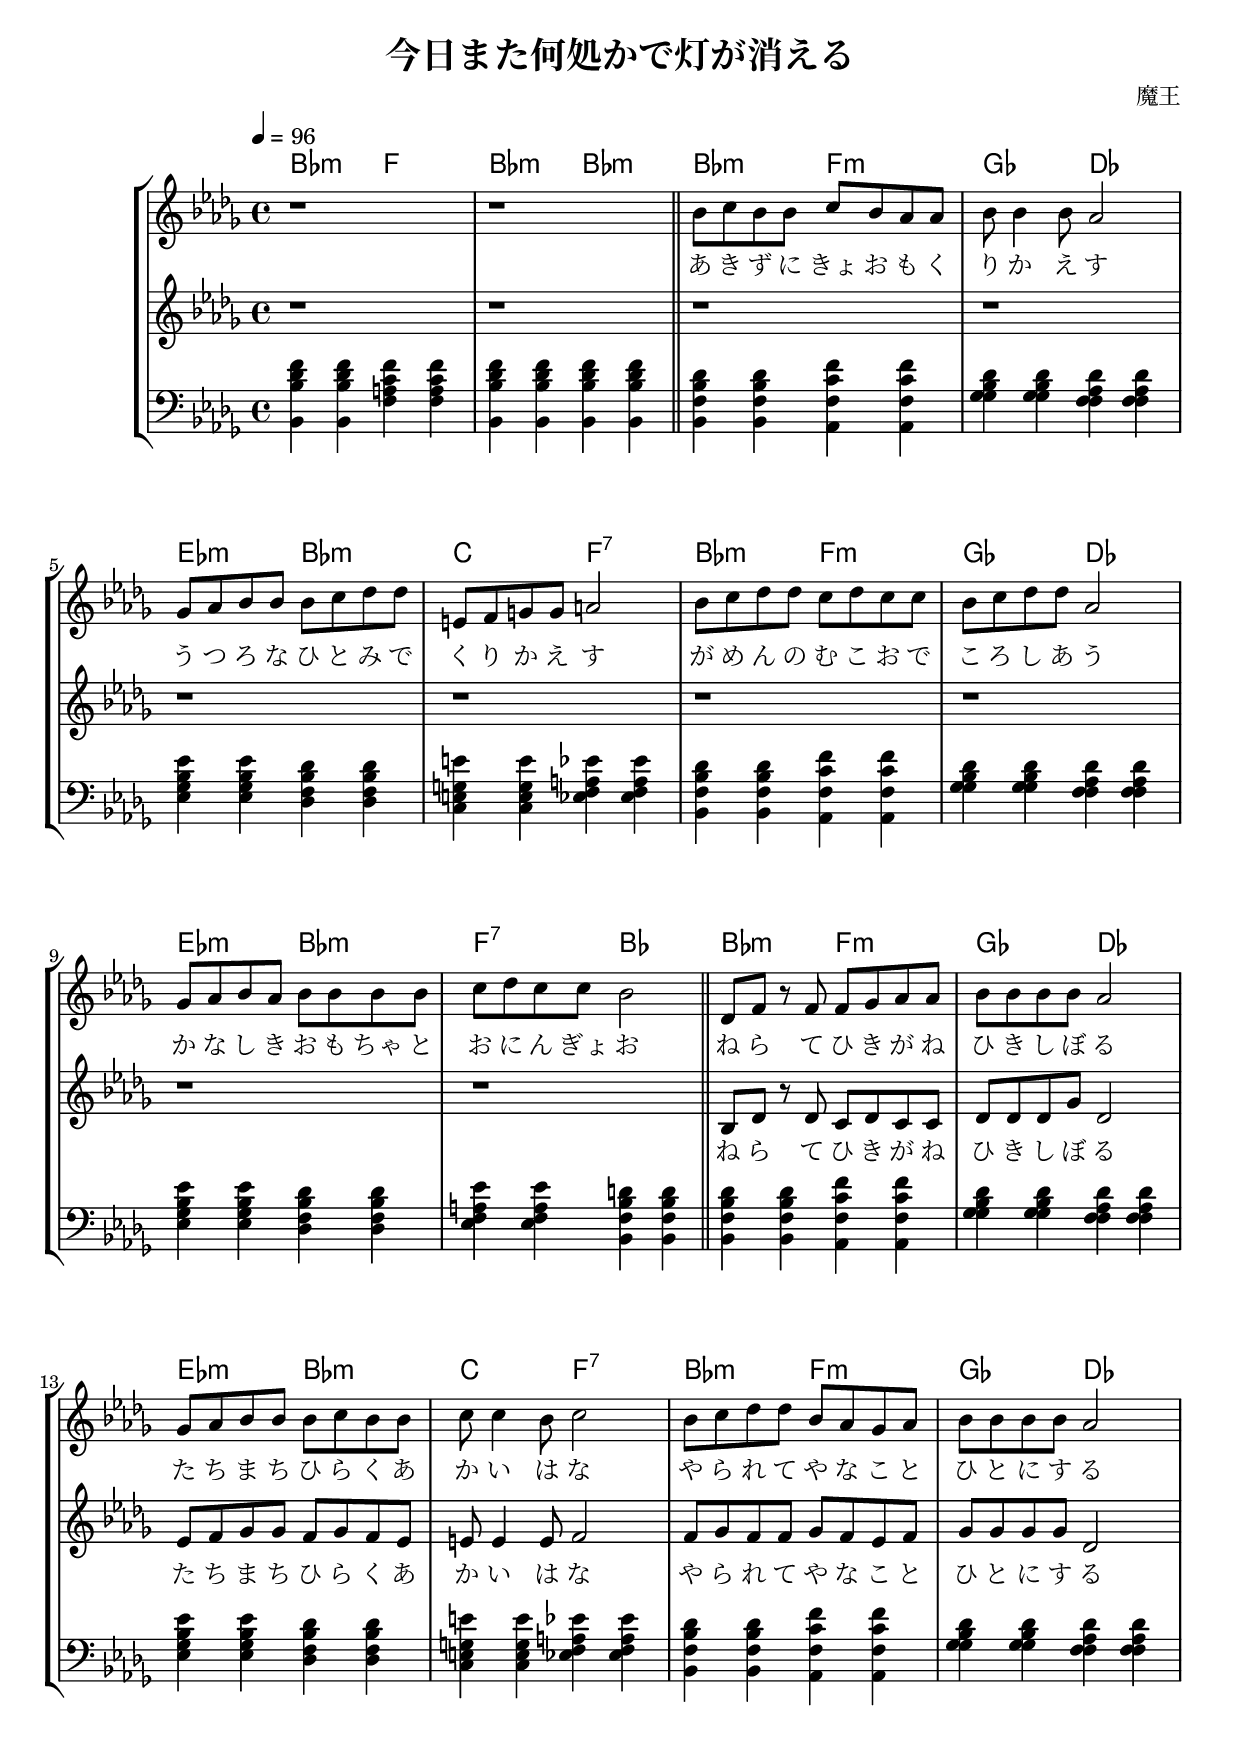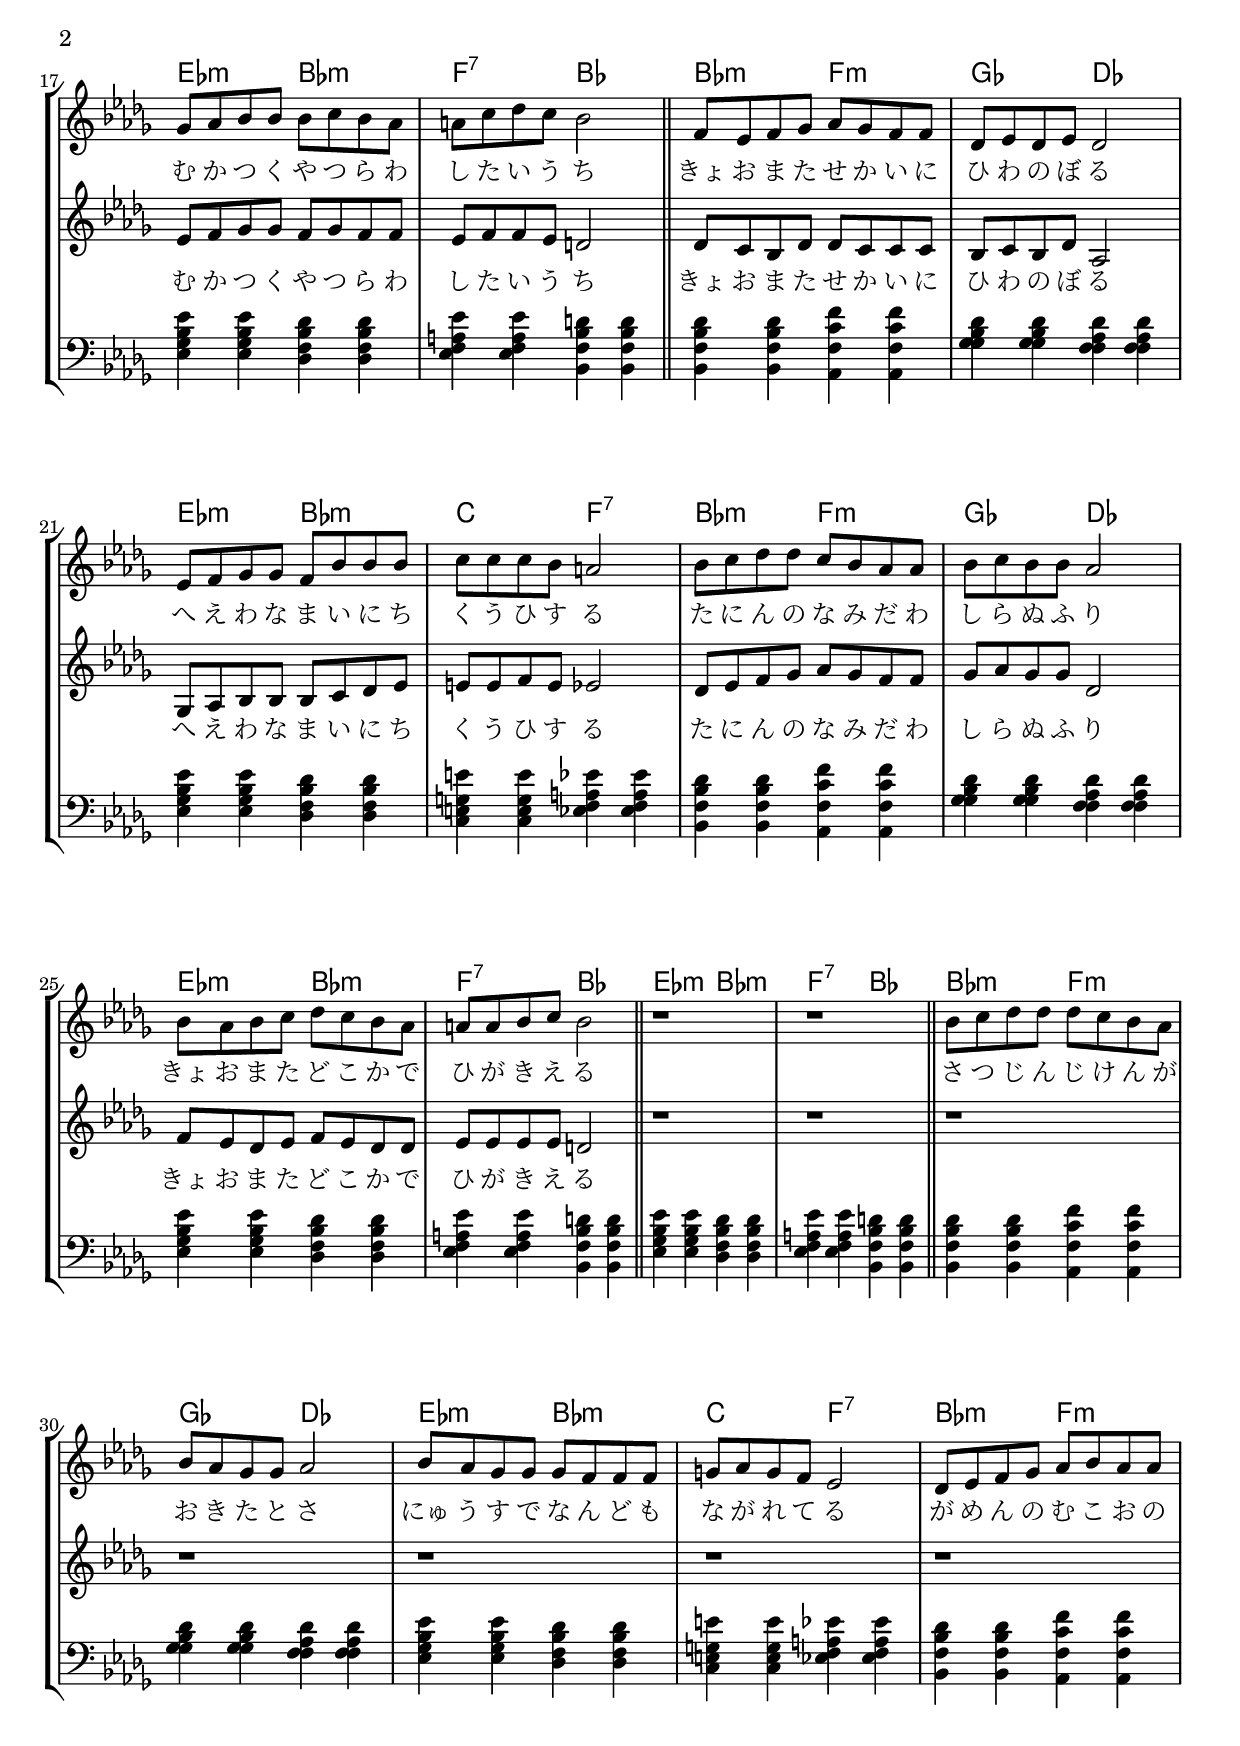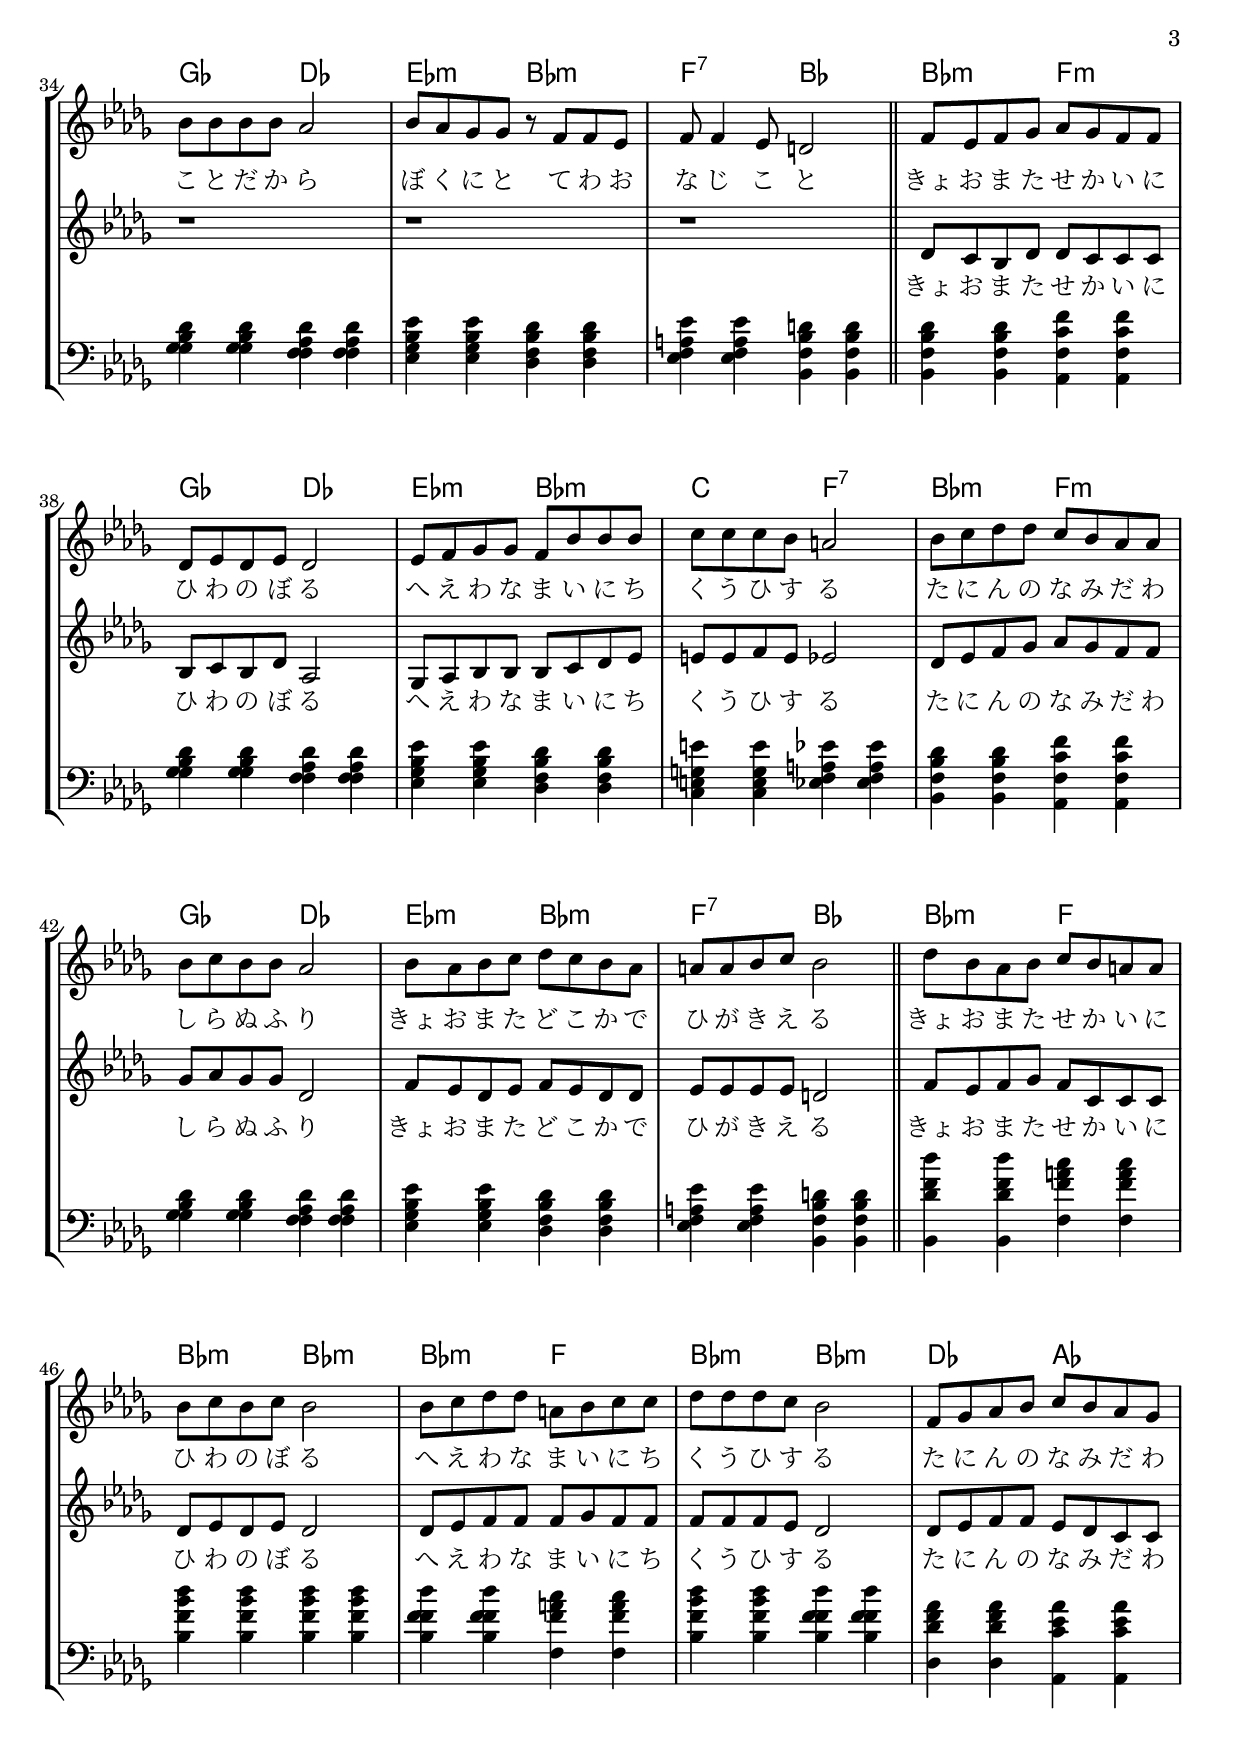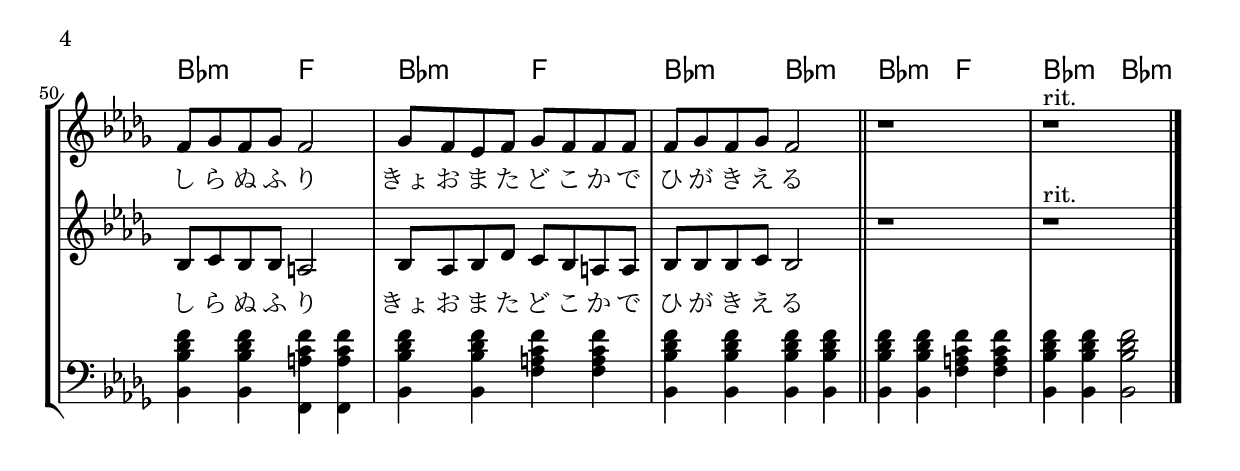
\version "2.12.1"

\header {
	title = \markup {今日また何処かで灯が消える}
	composer = \markup \center-column {魔王}
}

harmony = \chordmode {
	bes2:m f bes:m bes:m 

	bes:m f:m ges des es:m bes:m c f:7 bes:m f:m ges des es:m bes:m f:7 bes 

	bes:m f:m ges des es:m bes:m c f:7 bes:m f:m ges des es:m bes:m f:7 bes 

	bes:m f:m ges des es:m bes:m c f:7 bes:m f:m ges des es:m bes:m f:7 bes 

	es:m bes:m f:7 bes 

	bes:m f:m ges des es:m bes:m c f:7 bes:m f:m ges des es:m bes:m f:7 bes 

	bes:m f:m ges des es:m bes:m c f:7 bes:m f:m ges des es:m bes:m f:7 bes 

	bes:m f bes:m bes:m bes:m f bes:m bes:m des as bes:m f bes:m f bes:m bes:m 

	bes:m f bes:m bes:m 
}

melody = {
	\key des \major
	\tempo 4 = 96
	r1 | r1   
	\set Staff.midiInstrument = #"fss0.23"
	bes'8  c''8  bes'8  bes'8  c''8  bes'8  as'8  as'8 
	bes'8  bes'4  bes'8  as'2 
	ges'8  as'8  bes'8  bes'8  bes'8  c''8  des''8  des''8 
	e'8  f'8  g'8  g'8  a'2 
	bes'8  c''8  des''8  des''8  c''8  des''8  c''8  c''8 
	bes'8  c''8  des''8  des''8  as'2 
	ges'8  as'8  bes'8  as'8  bes'8  bes'8  bes'8  bes'8 
	c''8  des''8  c''8  c''8  bes'2
	\set Staff.midiInstrument = #"fss0.23"
	des'8  f'8  r8  f'8  f'8  ges'8  as'8  as'8 
	bes'8  bes'8  bes'8  bes'8  as'2 
	ges'8  as'8  bes'8  bes'8  bes'8  c''8  bes'8  bes'8 
	c''8  c''4  bes'8  c''2 
	bes'8  c''8  des''8  des''8  bes'8  as'8  ges'8  as'8 
	bes'8  bes'8  bes'8  bes'8  as'2 
	ges'8  as'8  bes'8  bes'8  bes'8  c''8  bes'8  as'8 
	a'8  c''8  des''8  c''8  bes'2
	\set Staff.midiInstrument = #"fss0.23"
	f'8  es'8  f'8  ges'8  as'8  ges'8  f'8  f'8 
	des'8  es'8  des'8  es'8  des'2 
	es'8  f'8  ges'8  ges'8  f'8  bes'8  bes'8  bes'8 
	c''8  c''8  c''8  bes'8  a'2 
	bes'8  c''8  des''8  des''8  c''8  bes'8  as'8  as'8 
	bes'8  c''8  bes'8  bes'8  as'2 
	bes'8  as'8  bes'8  c''8  des''8  c''8  bes'8  as'8 
	a'8  a'8  bes'8  c''8  bes'2
	r1 | r1   
	\set Staff.midiInstrument = #"fss0.23"
	bes'8  c''8  des''8  des''8  des''8  c''8  bes'8  as'8 
	bes'8  as'8  ges'8  ges'8  as'2 
	bes'8  as'8  ges'8  ges'8  ges'8  f'8  f'8  f'8 
	g'8  as'8  g'8  f'8  es'2 
	des'8  es'8  f'8  ges'8  as'8  bes'8  as'8  as'8 
	bes'8  bes'8  bes'8  bes'8  as'2 
	bes'8  as'8  ges'8  ges'8  r8  f'8  f'8  es'8 
	f'8  f'4  es'8  d'2
	\set Staff.midiInstrument = #"fss0.23"
	f'8  es'8  f'8  ges'8  as'8  ges'8  f'8  f'8 
	des'8  es'8  des'8  es'8  des'2 
	es'8  f'8  ges'8  ges'8  f'8  bes'8  bes'8  bes'8 
	c''8  c''8  c''8  bes'8  a'2 
	bes'8  c''8  des''8  des''8  c''8  bes'8  as'8  as'8 
	bes'8  c''8  bes'8  bes'8  as'2 
	bes'8  as'8  bes'8  c''8  des''8  c''8  bes'8  as'8 
	a'8  a'8  bes'8  c''8  bes'2
	\set Staff.midiInstrument = #"fss0.23"
	des''8  bes'8  as'8  bes'8  c''8  bes'8  a'8  a'8 
	bes'8  c''8  bes'8  c''8  bes'2 
	bes'8  c''8  des''8  des''8  a'8  bes'8  c''8  c''8 
	des''8  des''8  des''8  c''8  bes'2 
	f'8  ges'8  as'8  bes'8  c''8  bes'8  as'8  ges'8 
	f'8  ges'8  f'8  ges'8  f'2 
	ges'8  f'8  es'8  f'8  ges'8  f'8  f'8  f'8 
	f'8  ges'8  f'8  ges'8  f'2
	r1 | r1^"rit." \bar "|."
}

words = \lyricmode {
	
	あ  き  ず  に  きょ  お  も  く  り  か  え  す  う  つ  ろ  な  ひ  と  み  で  く  り  か  え  す  が  め  ん  の  む  こ  お  で  こ  ろ  し  あ  う  か  な  し  き  お  も  ちゃ  と  お  に  ん  ぎょ  お  
	ね  ら  て  ひ  き  が  ね  ひ  き  し  ぼ  る  た  ち  ま  ち  ひ  ら  く  あ  か  い  は  な  や  ら  れ  て  や  な  こ  と  ひ  と  に  す  る  む  か  つ  く  や  つ  ら  わ  し  た  い  う  ち  
	きょ  お  ま  た  せ  か  い  に  ひ  わ  の  ぼ  る  へ  え  わ  な  ま  い  に  ち  く  う  ひ  す  る  た  に  ん  の  な  み  だ  わ  し  ら  ぬ  ふ  り  きょ  お  ま  た  ど  こ  か  で  ひ  が  き  え  る  
	
	さ  つ  じ  ん  じ  け  ん  が  お  き  た  と  さ  にゅ  う  す  で  な  ん  ど  も  な  が  れ  て  る  が  め  ん  の  む  こ  お  の  こ  と  だ  か  ら  ぼ  く  に  と  て  わ  お  な  じ  こ  と  
	きょ  お  ま  た  せ  か  い  に  ひ  わ  の  ぼ  る  へ  え  わ  な  ま  い  に  ち  く  う  ひ  す  る  た  に  ん  の  な  み  だ  わ  し  ら  ぬ  ふ  り  きょ  お  ま  た  ど  こ  か  で  ひ  が  き  え  る  
	きょ  お  ま  た  せ  か  い  に  ひ  わ  の  ぼ  る  へ  え  わ  な  ま  い  に  ち  く  う  ひ  す  る  た  に  ん  の  な  み  だ  わ  し  ら  ぬ  ふ  り  きょ  お  ま  た  ど  こ  か  で  ひ  が  き  え  る  
	
}

secondmelody = {
	\key des \major
	\tempo 4 = 96
	r1 | r1   
	r1 | r1 | r1 | r1 | r1 | r1 | r1 | r1   
	\set Staff.midiInstrument = #"fss0.35"
	bes8  des'8  r8  des'8  c'8  des'8  c'8  c'8 
	des'8  des'8  des'8  ges'8  des'2 
	es'8  f'8  ges'8  ges'8  f'8  ges'8  f'8  es'8 
	e'8  e'4  e'8  f'2 
	f'8  ges'8  f'8  f'8  ges'8  f'8  es'8  f'8 
	ges'8  ges'8  ges'8  ges'8  des'2 
	es'8  f'8  ges'8  ges'8  f'8  ges'8  f'8  f'8 
	es'8  f'8  f'8  es'8  d'2
	\set Staff.midiInstrument = #"fss0.35"
	des'8  c'8  bes8  des'8  des'8  c'8  c'8  c'8 
	bes8  c'8  bes8  des'8  as2 
	ges8  as8  bes8  bes8  bes8  c'8  des'8  es'8 
	e'8  e'8  f'8  e'8  es'2 
	des'8  es'8  f'8  ges'8  as'8  ges'8  f'8  f'8 
	ges'8  as'8  ges'8  ges'8  des'2 
	f'8  es'8  des'8  es'8  f'8  es'8  des'8  des'8 
	es'8  es'8  es'8  es'8  d'2
	r1 | r1   
	r1 | r1 | r1 | r1 | r1 | r1 | r1 | r1   
	\set Staff.midiInstrument = #"fss0.35"
	des'8  c'8  bes8  des'8  des'8  c'8  c'8  c'8 
	bes8  c'8  bes8  des'8  as2 
	ges8  as8  bes8  bes8  bes8  c'8  des'8  es'8 
	e'8  e'8  f'8  e'8  es'2 
	des'8  es'8  f'8  ges'8  as'8  ges'8  f'8  f'8 
	ges'8  as'8  ges'8  ges'8  des'2 
	f'8  es'8  des'8  es'8  f'8  es'8  des'8  des'8 
	es'8  es'8  es'8  es'8  d'2
	\set Staff.midiInstrument = #"fss0.35"
	f'8  es'8  f'8  ges'8  f'8  c'8  c'8  c'8 
	des'8  es'8  des'8  es'8  des'2 
	des'8  es'8  f'8  f'8  f'8  ges'8  f'8  f'8 
	f'8  f'8  f'8  es'8  des'2 
	des'8  es'8  f'8  f'8  es'8  des'8  c'8  c'8 
	bes8  c'8  bes8  bes8  a2 
	bes8  as8  bes8  des'8  c'8  bes8  a8  a8 
	bes8  bes8  bes8  c'8  bes2
	r1 | r1^"rit." \bar "|."
}

secondwords = \lyricmode {
	
	
	ね  ら  て  ひ  き  が  ね  ひ  き  し  ぼ  る  た  ち  ま  ち  ひ  ら  く  あ  か  い  は  な  や  ら  れ  て  や  な  こ  と  ひ  と  に  す  る  む  か  つ  く  や  つ  ら  わ  し  た  い  う  ち  
	きょ  お  ま  た  せ  か  い  に  ひ  わ  の  ぼ  る  へ  え  わ  な  ま  い  に  ち  く  う  ひ  す  る  た  に  ん  の  な  み  だ  わ  し  ら  ぬ  ふ  り  きょ  お  ま  た  ど  こ  か  で  ひ  が  き  え  る  
	
	
	きょ  お  ま  た  せ  か  い  に  ひ  わ  の  ぼ  る  へ  え  わ  な  ま  い  に  ち  く  う  ひ  す  る  た  に  ん  の  な  み  だ  わ  し  ら  ぬ  ふ  り  きょ  お  ま  た  ど  こ  か  で  ひ  が  き  え  る  
	きょ  お  ま  た  せ  か  い  に  ひ  わ  の  ぼ  る  へ  え  わ  な  ま  い  に  ち  く  う  ひ  す  る  た  に  ん  の  な  み  だ  わ  し  ら  ぬ  ふ  り  きょ  お  ま  た  ど  こ  か  で  ひ  が  き  え  る  
	
}

tempochange = {
	\tempo 4 = 96
	r1 | r1 \bar "||"
	\tempo 4 = 96
	r1 | r1 | r1 | r1 | r1 | r1 | r1 | r1 \bar "||"
	\tempo 4 = 96
	r1 | r1 | r1 | r1 | r1 | r1 | r1 | r1 \bar "||"
	\tempo 4 = 96
	r1 | r1 | r1 | r1 | r1 | r1 | r1 | r1 \bar "||"
	\tempo 4 = 96
	r1 | r1 \bar "||"
	\tempo 4 = 96
	r1 | r1 | r1 | r1 | r1 | r1 | r1 | r1 \bar "||"
	\tempo 4 = 96
	r1 | r1 | r1 | r1 | r1 | r1 | r1 | r1 \bar "||"
	\tempo 4 = 96
	r1 | r1 | r1 | r1 | r1 | r1 | r1 | r1 \bar "||"
	\tempo 4 = 96
	r1 | \tempo 4 = 72 r2 \tempo 4 = 64 r2 \bar "|."
}

mainacc = {
	\clef bass
	\set Staff.midiInstrument = #"Acoustic grand"
	\key des \major
	\tempo 4 = 96
	<bes, bes des' f'>4 <bes, bes des' f'>4
	<f a c' f'>4 <f a c' f'>4
	<bes, bes des' f'>4 <bes, bes des' f'>4
	<bes, bes des' f'>4 <bes, bes des' f'>4
	\bar "||"

	\set Staff.midiInstrument = #"Acoustic grand"
	<bes, f bes des'>4 <bes, f bes des'>4
	<as, f c' f'>4 <as, f c' f'>4
	<ges ges bes des'>4 <ges ges bes des'>4
	<f f as des'>4 <f f as des'>4
	<es ges bes es'>4 <es ges bes es'>4
	<des f bes des'>4 <des f bes des'>4
	<c e g e'>4 <c e g e'>4
	<f es a es'>4 <f es a es'>4
	<bes, f bes des'>4 <bes, f bes des'>4
	<as, f c' f'>4 <as, f c' f'>4
	<ges ges bes des'>4 <ges ges bes des'>4
	<f f as des'>4 <f f as des'>4
	<es ges bes es'>4 <es ges bes es'>4
	<des f bes des'>4 <des f bes des'>4
	<f es a es'>4 <f es a es'>4
	<bes, f bes d'>4 <bes, f bes d'>4
	\bar "||"

	\set Staff.midiInstrument = #"Acoustic grand"
	<bes, f bes des'>4 <bes, f bes des'>4
	<as, f c' f'>4 <as, f c' f'>4
	<ges ges bes des'>4 <ges ges bes des'>4
	<f f as des'>4 <f f as des'>4
	<es ges bes es'>4 <es ges bes es'>4
	<des f bes des'>4 <des f bes des'>4
	<c e g e'>4 <c e g e'>4
	<f es a es'>4 <f es a es'>4
	<bes, f bes des'>4 <bes, f bes des'>4
	<as, f c' f'>4 <as, f c' f'>4
	<ges ges bes des'>4 <ges ges bes des'>4
	<f f as des'>4 <f f as des'>4
	<es ges bes es'>4 <es ges bes es'>4
	<des f bes des'>4 <des f bes des'>4
	<f es a es'>4 <f es a es'>4
	<bes, f bes d'>4 <bes, f bes d'>4
	\bar "||"

	\set Staff.midiInstrument = #"Acoustic grand"
	<bes, f bes des'>4 <bes, f bes des'>4
	<as, f c' f'>4 <as, f c' f'>4
	<ges ges bes des'>4 <ges ges bes des'>4
	<f f as des'>4 <f f as des'>4
	<es ges bes es'>4 <es ges bes es'>4
	<des f bes des'>4 <des f bes des'>4
	<c e g e'>4 <c e g e'>4
	<f es a es'>4 <f es a es'>4
	<bes, f bes des'>4 <bes, f bes des'>4
	<as, f c' f'>4 <as, f c' f'>4
	<ges ges bes des'>4 <ges ges bes des'>4
	<f f as des'>4 <f f as des'>4
	<es ges bes es'>4 <es ges bes es'>4
	<des f bes des'>4 <des f bes des'>4
	<f es a es'>4 <f es a es'>4
	<bes, f bes d'>4 <bes, f bes d'>4
	\bar "||"

	\set Staff.midiInstrument = #"Acoustic grand"
	<es ges bes es'>4 <es ges bes es'>4
	<des f bes des'>4 <des f bes des'>4
	<f es a es'>4 <f es a es'>4
	<bes, f bes d'>4 <bes, f bes d'>4
	\bar "||"

	\set Staff.midiInstrument = #"Acoustic grand"
	<bes, f bes des'>4 <bes, f bes des'>4
	<as, f c' f'>4 <as, f c' f'>4
	<ges ges bes des'>4 <ges ges bes des'>4
	<f f as des'>4 <f f as des'>4
	<es ges bes es'>4 <es ges bes es'>4
	<des f bes des'>4 <des f bes des'>4
	<c e g e'>4 <c e g e'>4
	<f es a es'>4 <f es a es'>4
	<bes, f bes des'>4 <bes, f bes des'>4
	<as, f c' f'>4 <as, f c' f'>4
	<ges ges bes des'>4 <ges ges bes des'>4
	<f f as des'>4 <f f as des'>4
	<es ges bes es'>4 <es ges bes es'>4
	<des f bes des'>4 <des f bes des'>4
	<f es a es'>4 <f es a es'>4
	<bes, f bes d'>4 <bes, f bes d'>4
	\bar "||"

	\set Staff.midiInstrument = #"Acoustic grand"
	<bes, f bes des'>4 <bes, f bes des'>4
	<as, f c' f'>4 <as, f c' f'>4
	<ges ges bes des'>4 <ges ges bes des'>4
	<f f as des'>4 <f f as des'>4
	<es ges bes es'>4 <es ges bes es'>4
	<des f bes des'>4 <des f bes des'>4
	<c e g e'>4 <c e g e'>4
	<f es a es'>4 <f es a es'>4
	<bes, f bes des'>4 <bes, f bes des'>4
	<as, f c' f'>4 <as, f c' f'>4
	<ges ges bes des'>4 <ges ges bes des'>4
	<f f as des'>4 <f f as des'>4
	<es ges bes es'>4 <es ges bes es'>4
	<des f bes des'>4 <des f bes des'>4
	<f es a es'>4 <f es a es'>4
	<bes, f bes d'>4 <bes, f bes d'>4
	\bar "||"

	\set Staff.midiInstrument = #"Acoustic grand"
	<bes, f' des' des''>4 <bes, f' des' des''>4
	<f f' a' c''>4 <f f' a' c''>4
	<bes f' bes' des''>4 <bes f' bes' des''>4
	<bes f' bes' des''>4 <bes f' bes' des''>4
	<bes f' f' des''>4 <bes f' f' des''>4
	<f f' a' c''>4 <f f' a' c''>4
	<bes f' bes' des''>4 <bes f' bes' des''>4
	<bes f' f' des''>4 <bes f' f' des''>4
	<des des' f' as'>4 <des des' f' as'>4
	<as, c' es' as'>4 <as, c' es' as'>4
	<bes, bes des' f'>4 <bes, bes des' f'>4
	<f, a c' f'>4 <f, a c' f'>4
	<bes, bes des' f'>4 <bes, bes des' f'>4
	<f a c' f'>4 <f a c' f'>4
	<bes, bes des' f'>4 <bes, bes des' f'>4
	<bes, bes des' f'>4 <bes, bes des' f'>4
	\bar "||"

	\set Staff.midiInstrument = #"Acoustic grand"
	<bes, bes des' f'>4 <bes, bes des' f'>4
	<f a c' f'>4 <f a c' f'>4
	<bes, bes des' f'>4 <bes, bes des' f'>4
	<bes, bes des' f'>2
	\bar "|."
}

subacc = {
	\clef bass
	\set Staff.midiInstrument = #"Pan Flute"
	\key des \major
	\tempo 4 = 96
	<bes, bes des' f'>2
	<f a c' f'>2
	<bes, bes des' f'>2
	<bes, bes des' f'>2
	\bar "||"

	\set Staff.midiInstrument = #"Pan Flute"
	<bes, f bes des'>2
	<as, f c' f'>2
	<ges ges bes des'>2
	<f f as des'>2
	<es ges bes es'>2
	<des f bes des'>2
	<c e g e'>2
	<f es a es'>2
	<bes, f bes des'>2
	<as, f c' f'>2
	<ges ges bes des'>2
	<f f as des'>2
	<es ges bes es'>2
	<des f bes des'>2
	<f es a es'>2
	<bes, f bes d'>2
	\bar "||"

	\set Staff.midiInstrument = #"Pan Flute"
	<bes, f bes des'>2
	<as, f c' f'>2
	<ges ges bes des'>2
	<f f as des'>2
	<es ges bes es'>2
	<des f bes des'>2
	<c e g e'>2
	<f es a es'>2
	<bes, f bes des'>2
	<as, f c' f'>2
	<ges ges bes des'>2
	<f f as des'>2
	<es ges bes es'>2
	<des f bes des'>2
	<f es a es'>2
	<bes, f bes d'>2
	\bar "||"

	\set Staff.midiInstrument = #"Pan Flute"
	<bes, f bes des'>2
	<as, f c' f'>2
	<ges ges bes des'>2
	<f f as des'>2
	<es ges bes es'>2
	<des f bes des'>2
	<c e g e'>2
	<f es a es'>2
	<bes, f bes des'>2
	<as, f c' f'>2
	<ges ges bes des'>2
	<f f as des'>2
	<es ges bes es'>2
	<des f bes des'>2
	<f es a es'>2
	<bes, f bes d'>2
	\bar "||"

	\set Staff.midiInstrument = #"Pan Flute"
	<es ges bes es'>2
	<des f bes des'>2
	<f es a es'>2
	<bes, f bes d'>2
	\bar "||"

	\set Staff.midiInstrument = #"Pan Flute"
	<bes, f bes des'>2
	<as, f c' f'>2
	<ges ges bes des'>2
	<f f as des'>2
	<es ges bes es'>2
	<des f bes des'>2
	<c e g e'>2
	<f es a es'>2
	<bes, f bes des'>2
	<as, f c' f'>2
	<ges ges bes des'>2
	<f f as des'>2
	<es ges bes es'>2
	<des f bes des'>2
	<f es a es'>2
	<bes, f bes d'>2
	\bar "||"

	\set Staff.midiInstrument = #"Pan Flute"
	<bes, f bes des'>2
	<as, f c' f'>2
	<ges ges bes des'>2
	<f f as des'>2
	<es ges bes es'>2
	<des f bes des'>2
	<c e g e'>2
	<f es a es'>2
	<bes, f bes des'>2
	<as, f c' f'>2
	<ges ges bes des'>2
	<f f as des'>2
	<es ges bes es'>2
	<des f bes des'>2
	<f es a es'>2
	<bes, f bes d'>2
	\bar "||"

	\set Staff.midiInstrument = #"Pan Flute"
	<bes, f' des' des''>2
	<f f' a' c''>2
	<bes f' bes' des''>2
	<bes f' bes' des''>2
	<bes f' f' des''>2
	<f f' a' c''>2
	<bes f' bes' des''>2
	<bes f' f' des''>2
	<des des' f' as'>2
	<as, c' es' as'>2
	<bes, bes des' f'>2
	<f, a c' f'>2
	<bes, bes des' f'>2
	<f a c' f'>2
	<bes, bes des' f'>2
	<bes, bes des' f'>2
	\bar "||"

	\set Staff.midiInstrument = #"Pan Flute"
	<bes, bes des' f'>2
	<f a c' f'>2
	<bes, bes des' f'>2
	<bes, bes des' f'>2
	\bar "|."
}

percA = {
	\drummode {
	cymr4 cymr4 cymr4 cymr4  |cymr4 cymr8 cymr16 cymr16 cymr4 cymr4  \bar "||"
	cymr4 cymr4 cymr4 cymr4  |cymr4 cymr8 cymr16 cymr16 cymr4 cymr4  |cymr4 cymr4 cymr4 cymr4  |cymr4 cymr2.  |cymr4 cymr4 cymr4 cymr4  |cymr4 cymr8 cymr16 cymr16 cymr4 cymr4  |cymr4 cymr4 cymr4 cymr4  |cymr4 cymr2.  \bar "||"
	cymr4 cymr4 cymr4 cymr4  |cymr4 cymr8 cymr16 cymr16 cymr4 cymr4  |cymr4 cymr4 cymr4 cymr4  |cymr4 cymr2.  |cymr4 cymr4 cymr4 cymr4  |cymr4 cymr8 cymr16 cymr16 cymr4 cymr4  |cymr4 cymr4 cymr4 cymr4  |cymr4 cymr2.  \bar "||"
	cymr4 cymr4 cymr4 cymr4  |cymr4 cymr8 cymr16 cymr16 cymr4 cymr4  |cymr4 cymr4 cymr4 cymr4  |cymr4 cymr2.  |cymr4 cymr4 cymr4 cymr4  |cymr4 cymr8 cymr16 cymr16 cymr4 cymr4  |cymr4 cymr4 cymr4 cymr4  |cymr4 cymr2.  \bar "||"
	cymr4 cymr4 cymr4 cymr4  |cymr4 cymr8 cymr16 cymr16 cymr4 cymr4  \bar "||"
	cymr4 cymr4 cymr4 cymr4  |cymr4 cymr8 cymr16 cymr16 cymr4 cymr4  |cymr4 cymr4 cymr4 cymr4  |cymr4 cymr2.  |cymr4 cymr4 cymr4 cymr4  |cymr4 cymr8 cymr16 cymr16 cymr4 cymr4  |cymr4 cymr4 cymr4 cymr4  |cymr4 cymr2.  \bar "||"
	cymr4 cymr4 cymr4 cymr4  |cymr4 cymr8 cymr16 cymr16 cymr4 cymr4  |cymr4 cymr4 cymr4 cymr4  |cymr4 cymr2.  |cymr4 cymr4 cymr4 cymr4  |cymr4 cymr8 cymr16 cymr16 cymr4 cymr4  |cymr4 cymr4 cymr4 cymr4  |cymr4 cymr2.  \bar "||"
	cymr4 cymr4 cymr4 cymr4  |cymr4 cymr8 cymr16 cymr16 cymr4 cymr4  |cymr4 cymr4 cymr4 cymr4  |cymr4 cymr2.  |cymr4 cymr4 cymr4 cymr4  |cymr4 cymr8 cymr16 cymr16 cymr4 cymr4  |cymr4 cymr4 cymr4 cymr4  |cymr4 cymr2.  \bar "||"
	cymr4 cymr4 cymr4 cymr4  |cymr4 cymr8 cymr16 cymr16 cymr4 cymr4  \bar "|."
	}
}

percB = {
	\drummode {
	r2 sn2  |r2 sn2  \bar "||"
	r2 sn2  |r2 sn2  |r2 sn2  |r8 sn8 sn2.  |r2 sn2  |r2 sn2  |r2 sn2  |r8 sn8 sn2.  \bar "||"
	r2 sn2  |r2 sn2  |r2 sn2  |r8 sn8 sn2.  |r2 sn2  |r2 sn2  |r2 sn2  |r8 sn8 sn2.  \bar "||"
	r2 sn2  |r2 sn2  |r2 sn2  |r8 sn8 sn2.  |r2 sn2  |r2 sn2  |r2 sn2  |r8 sn8 sn2.  \bar "||"
	r2 sn2  |r2 sn2  \bar "||"
	r2 sn2  |r2 sn2  |r2 sn2  |r8 sn8 sn2.  |r2 sn2  |r2 sn2  |r2 sn2  |r8 sn8 sn2.  \bar "||"
	r2 sn2  |r2 sn2  |r2 sn2  |r8 sn8 sn2.  |r2 sn2  |r2 sn2  |r2 sn2  |r8 sn8 sn2.  \bar "||"
	r2 sn2  |r2 sn2  |r2 sn2  |r8 sn8 sn2.  |r2 sn2  |r2 sn2  |r2 sn2  |r8 sn8 sn2.  \bar "||"
	r2 sn2  |r2 sn2  \bar "|."
	}
}

percC = {
	\drummode {
	bd2. r8 bd8  |bd2 r8 bd4.  \bar "||"
	bd2. r8 bd8  |bd2. r8 bd8  |bd2. r8 bd8  |bd4. bd8 bd4. bd8  |bd2. r8 bd8  |bd2. r8 bd8  |bd2. r8 bd8  |bd2 r8 bd4.  \bar "||"
	bd2. r8 bd8  |bd2. r8 bd8  |bd2. r8 bd8  |bd4. bd8 bd4. bd8  |bd2. r8 bd8  |bd2. r8 bd8  |bd2. r8 bd8  |bd2 r8 bd4.  \bar "||"
	bd2. r8 bd8  |bd2. r8 bd8  |bd2. r8 bd8  |bd4. bd8 bd4. bd8  |bd2. r8 bd8  |bd2. r8 bd8  |bd2. r8 bd8  |bd2 r8 bd4.  \bar "||"
	bd2. r8 bd8  |bd2 r8 bd4.  \bar "||"
	bd2. r8 bd8  |bd2. r8 bd8  |bd2. r8 bd8  |bd4. bd8 bd4. bd8  |bd2. r8 bd8  |bd2. r8 bd8  |bd2. r8 bd8  |bd2 r8 bd4.  \bar "||"
	bd2. r8 bd8  |bd2. r8 bd8  |bd2. r8 bd8  |bd4. bd8 bd4. bd8  |bd2. r8 bd8  |bd2. r8 bd8  |bd2. r8 bd8  |bd2 r8 bd4.  \bar "||"
	bd2. r8 bd8  |bd2. r8 bd8  |bd2. r8 bd8  |bd4. bd8 bd4. bd8  |bd2. r8 bd8  |bd2. r8 bd8  |bd2. r8 bd8  |bd2 r8 bd4.  \bar "||"
	bd2. r8 bd8  |bd2 r8 bd4.  \bar "|."
	}
}

percD = {
	\drummode {
	r1 |r8. tommh8. tommh2 r8  \bar "||"
	r1 |r1 |r1 |r2 r8 tommh8 tommh4  |r1 |r1 |r1 |r8. tommh8. tommh2 r8  \bar "||"
	r1 |r1 |r1 |r2 r8 tommh8 tommh4  |r1 |r1 |r1 |r8. tommh8. tommh2 r8  \bar "||"
	r1 |r1 |r1 |r2 r8 tommh8 tommh4  |r1 |r1 |r1 |r8. tommh8. tommh2 r8  \bar "||"
	r1 |r8. tommh8. tommh2 r8  \bar "||"
	r1 |r1 |r1 |r2 r8 tommh8 tommh4  |r1 |r1 |r1 |r8. tommh8. tommh2 r8  \bar "||"
	r1 |r1 |r1 |r2 r8 tommh8 tommh4  |r1 |r1 |r1 |r8. tommh8. tommh2 r8  \bar "||"
	r1 |r1 |r1 |r2 r8 tommh8 tommh4  |r1 |r1 |r1 |r8. tommh8. tommh2 r8  \bar "||"
	r1 |r8. tommh8. tommh2 r8  \bar "|."
	}
}

percE = {
	\drummode {
	r1 |r2. toml8 toml8  \bar "||"
	r1 |r1 |r1 |r2. r8 toml8  |r1 |r1 |r1 |r2. toml8 toml8  \bar "||"
	r1 |r1 |r1 |r2. r8 toml8  |r1 |r1 |r1 |r2. toml8 toml8  \bar "||"
	r1 |r1 |r1 |r2. r8 toml8  |r1 |r1 |r1 |r2. toml8 toml8  \bar "||"
	r1 |r2. toml8 toml8  \bar "||"
	r1 |r1 |r1 |r2. r8 toml8  |r1 |r1 |r1 |r2. toml8 toml8  \bar "||"
	r1 |r1 |r1 |r2. r8 toml8  |r1 |r1 |r1 |r2. toml8 toml8  \bar "||"
	r1 |r1 |r1 |r2. r8 toml8  |r1 |r1 |r1 |r2. toml8 toml8  \bar "||"
	r1 |r2. toml8 toml8  \bar "|."
	}
}

percF = {
	\drummode {
	r1 |hho1  \bar "||"
	r1 |r1 |r1 |r1 |r1 |r1 |r1 |hho1  \bar "||"
	r1 |r1 |r1 |r1 |r1 |r1 |r1 |hho1  \bar "||"
	r1 |r1 |r1 |r1 |r1 |r1 |r1 |hho1  \bar "||"
	r1 |hho1  \bar "||"
	r1 |r1 |r1 |r1 |r1 |r1 |r1 |hho1  \bar "||"
	r1 |r1 |r1 |r1 |r1 |r1 |r1 |hho1  \bar "||"
	r1 |r1 |r1 |r1 |r1 |r1 |r1 |hho1  \bar "||"
	r1 |hho1  \bar "|."
	}
}

\score {
	<<
		\new StaffGroup <<
			\new ChordNames {\harmony}
			\new Voice = "melody" {\melody}
			\new Lyrics \lyricsto "melody" \words
			\new Voice = "secondmelody" {\secondmelody}
			\new Lyrics \lyricsto "secondmelody" \secondwords
			\new Staff = "mainacc" {\mainacc}
		>>
	>>
	\layout { }
}
